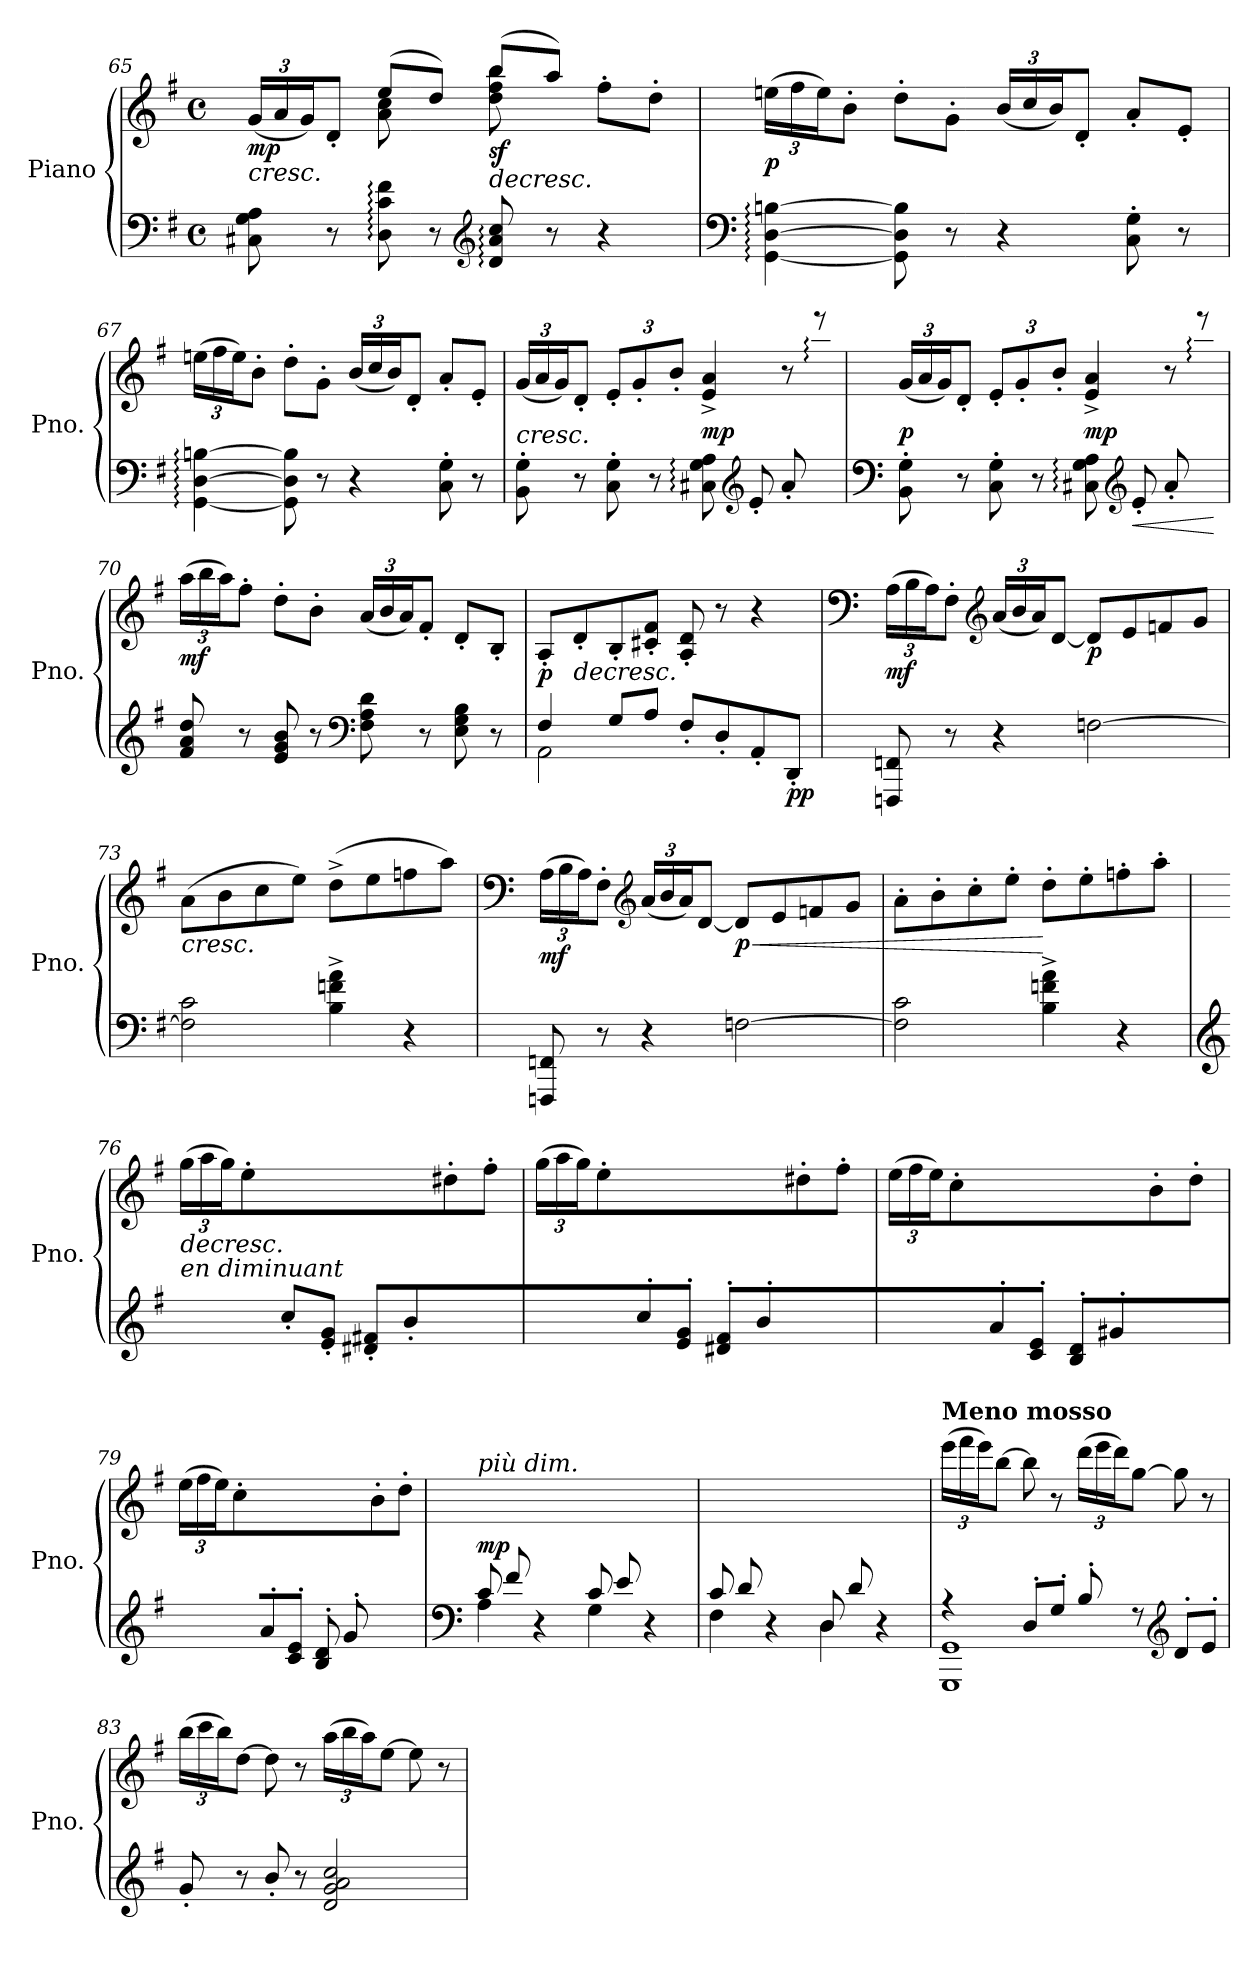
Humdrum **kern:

**kern	**kern	**dynam
*part1	*part1	*part1
*staff2	*staff1	*staff1/2
*I"Piano	*	*
*I'Pno.	*	*
*clefF4	*clefG2	*
*k[f#]	*k[f#]	*
*M4/4	*M4/4	*
*met(c)	*met(c)	*
*	*Xbrackettup	*
=65	=65	=65
!	!	!LO:HP:b
*	*^	*
!	!	!	!LO:DY:n=1:b
8C#X\ 8G\ 8A\	(<24g/LL	4ryy	< mp
.	24a/	.	.
.	24g/J)	.	.
8r	8d'/J	.	.
8D\: 8c\: 8f#\:	(>8ee/L	8a\ 8cc\	.
8r	8dd/J)	8ryy	.
*clefG2	*	*	*
!	!	!	!LO:HP:b
!	!	!	!LO:DY:n=2:b
8d/: 8a/: 8cc/:	(>8bb/L	8dd\: 8ff#\: 8bb\:	> sf
8r	8aa/J)	4.ryy	.
4r	8ff#'\L	.	.
.	8dd'\J	.	.
*	*v	*v	*
.	.	[
!!LO:LB:g=z
=66	=66	=66
*clefF4	*	*
!	!	!LO:DY:b
[4GG\: [4D\: [4Bn\:	(>24een\LL	p
.	24ff#\	.
.	24ee\J)	.
.	8b'\J	.
8GG\] 8D\] 8B\]	8dd'\L	.
8r	8g'\J	.
4r	(<24b/LL	.
.	24cc/	.
.	24b/J)	.
.	8d'/J	.
8C\' 8G\'	8a'/L	.
8r	8e'/J	.
=67	=67	=67
[4GG\: [4D\: [4Bn\:	(>24een\LL	.
.	24ff#\	.
.	24ee\J)	.
.	8b'\J	.
8GG\] 8D\] 8B\]	8dd'\L	.
8r	8g'\J	.
4r	(<24b/LL	.
.	24cc/	.
.	24b/J)	.
.	8d'/J	.
8C\' 8G\'	8a'/L	.
8r	8e'/J	.
=68	=68	=68
!	!	!LO:HP:b
*	*^	*
8BB\' 8G\'	(<24g/LL	2..ryy	<
.	24a/	.	.
.	24g/J)	.	.
8r	8d'/J	.	.
8C\' 8G\'	12e'/L	.	.
.	12g'/	.	.
8r	.	.	.
.	12b'/J	.	.
!	!	!	!LO:DY:n=1:b
8C#X\: 8G\: 8A\:	4e/^ 4a/^	.	] mp
*clefG2	*	*	*
8e'/L	.	.	.
8a'/	8r	.	.
8ryy	8r	8ee\: 8aa\:J	.
!!LO:LB:g=z	!!
=69	=69	=69	=69
*clefF4	*	*	*
!	!	!	!LO:DY:b
8BB\' 8G\'	(<24g/LL	2..ryy	p
.	24a/	.	.
.	24g/J)	.	.
8r	8d'/J	.	.
8C\' 8G\'	12e'/L	.	.
.	12g'/	.	.
8r	.	.	.
.	12b'/J	.	.
!	!	!	!LO:DY:b
8C#X\: 8G\: 8A\:	4e/^ 4a/^	.	mp
*clefG2	*	*	*
!	!	!	!LO:HP:b=2
8e'/L	.	.	<
8a'/	8r	.	.
8ryy	8r	8ee\: 8aa\:J	.
*	*v	*v	*
.	.	[
=70	=70	=70
!	!	!LO:DY:b
8f#/ 8a/ 8dd/	(>24aa\LL	mf
.	24bb\	.
.	24aa\J)	.
8r	8ff#'\J	.
8e/ 8g/ 8b/	8dd'\L	.
8r	8b'\J	.
*clefF4	*	*
8F#\ 8A\ 8d\	(<24a/LL	.
.	24b/	.
.	24a/J)	.
8r	8f#'/J	.
8E\ 8G\ 8B\	8d'/L	.
8r	8B'/J	.
=71	=71	=71
*^	*	*
!	!	!	!LO:DY:b
4F#/	2AA\	8A'/L	p
!	!	!	!LO:HP:b
.	.	8d'/	>
8G/L	.	8B'/	.
8A/J	.	8c#X/' 8f#/'J	.
8F#'/L	2ryy	8A/' 8d/'	.
8D'/	.	8r	.
8AA'/	.	4r	.
!	!	!	!LO:DY:b=2
8DD'/J	.	.	pp
*v	*v	*	*
.	.	[
!!LO:LB:g=z
=72	=72	=72
*	*clefF4	*
!	!	!LO:DY:b
8FFFn/ 8FFn/	(>24A\LL	mf
.	24B\	.
.	24A\J)	.
8r	8F#'\J	.
*	*clefG2	*
4r	(<24a/LL	.
.	24b/	.
.	24a/J)	.
.	[8d/J	.
!	!	!LO:DY:b
[2Fn\	8d/L]	p
.	8e/	.
.	8fn/	.
.	8g/J	.
=73	=73	=73
!	!	!LO:HP:b
2F\] 2c\	(>8a\L	<
.	8b\	.
.	8cc\	.
.	8ee\J)	.
4B\^ 4fn\^ 4a\^	(>8dd^\L	.
.	8ee\	.
4r	8ffn\	.
.	8aa\J)	.
.	.	]
=74	=74	=74
*	*clefF4	*
!	!	!LO:DY:b
8FFFn/ 8FFn/	(>24A\LL	mf
.	24B\	.
.	24A\J)	.
8r	8F#'\J	.
*	*clefG2	*
4r	(<24a/LL	.
.	24b/	.
.	24a/J)	.
.	[8d/J	.
!	!	!LO:HP:b
!	!	!LO:DY:n=1:b
[2Fn\	8d/L]	< p
.	8e/	.
.	8fn/	.
.	8g/J	.
!!LO:LB:g=z
=75	=75	=75
2F\] 2c\	8a'\L	.
.	8b'\	.
.	8cc'\	.
.	8ee'\J	.
4B\^ 4fn\^ 4a\^	8dd'\L	[
.	8ee'\	.
4r	8ffn'\	.
.	8aa'\J	.
=76	=76	=76
*clefG2	*	*
*^	*	*
!	!	!LO:TX:b:i:t=en diminuant	!
!	!	!	!LO:HP:b
4ryy	1ryy	(>24gg\LL	>
.	.	24aa\	.
.	.	24gg\J)	.
.	.	8ee'\J	.
8cc'/L	.	2ryy	.
8e/' 8g/'J	.	.	.
8d#X/' 8f#X/'L	.	.	.
8b'/	.	.	.
4ryy	.	8dd#X'\	.
.	.	8ff#'\J	.
*v	*v	*	*
.	.	[
=77	=77	=77
*^	*	*
4ryy	1ryy	(>24gg\LL	.
.	.	24aa\	.
.	.	24gg\J)	.
.	.	8ee'\	.
8cc'/	.	2ryy	.
8e/' 8g/'J	.	.	.
8d#X/' 8f#/'L	.	.	.
8b'/	.	.	.
4ryy	.	8dd#X'\	.
.	.	8ff#'\J	.
=78	=78	=78	=78
4ryy	1ryy	(>24ee\LL	.
.	.	24ff#\	.
.	.	24ee\J)	.
.	.	8cc'\	.
8a'/	.	2ryy	.
8c/' 8e/'J	.	.	.
8B/' 8d/'L	.	.	.
8g#X'/	.	.	.
4ryy	.	8b'\	.
.	.	8dd'\J	.
!!LO:PB:g=z
=79	=79	=79	=79
4ryy	1ryy	(>24ee\LL	.
.	.	24ff#\	.
.	.	24ee\J)	.
.	.	8cc'\	.
8a'/	.	2ryy	.
8c/' 8e/'J	.	.	.
8B/' 8d/'L	.	.	.
8g'/	.	.	.
4ryy	.	8b'\	.
.	.	8dd'\J	.
=80	=80	=80	=80
*clefF4	*	*	*
!	!	!LO:TX:a:i:t=più dim.	!
!	!	!	!LO:DY:b
8c/L	4A\	4ryy	mp
8f#/	.	.	.
4ryy	4r	8a'\	.
.	.	8dd'\J	.
8c/L	4G\	4ryy	.
8e/	.	.	.
4ryy	4r	8g'\	.
.	.	8dd'\J	.
*v	*v	*	*
.	.	]
=81	=81	=81
*^	*	*
8c/L	4F#\	4ryy	.
8d/	.	.	.
4ryy	4r	8a'\	.
.	.	8dd'\J	.
8D/L	4D\	4ryy	.
8d/	.	.	.
4ryy	4r	8d'\	.
.	.	8dd'\J	.
=82	=82	=82	=82
!	!	!LO:TX:a:B:t=Meno mosso	!
!	!	!	!LO:DY:b
!	!	!	!LO:DY:n=1:b
4r	1GGG 1GG	(>24eee\LL	pp other-dynamics
.	.	24fff#\	.
.	.	24eee\J)	.
.	.	[8bb\J	.
8D'/L	.	8bb\]	.
8G'/J	.	8r	.
8B'/	.	(>24ddd\LL	.
.	.	24eee\	.
.	.	24ddd\J)	.
8r	.	[8gg\J	.
*clefG2	*	*	*
8d'/L	.	8gg\]	.
8e'/J	.	8r	.
*v	*v	*	*
!!LO:LB:g=z
=83	=83	=83
8g'/	(>24bb\LL	.
.	24ccc\	.
.	24bb\J)	.
8r	[8dd\J	.
8b'/	8dd\]	.
8r	8r	.
2d/ 2g/ 2a/ 2cc/	(>24aa\LL	.
.	24bb\	.
.	24aa\J)	.
.	[8ee\J	.
.	8ee\]	.
.	8r	.
=	=	=
*-	*-	*-
